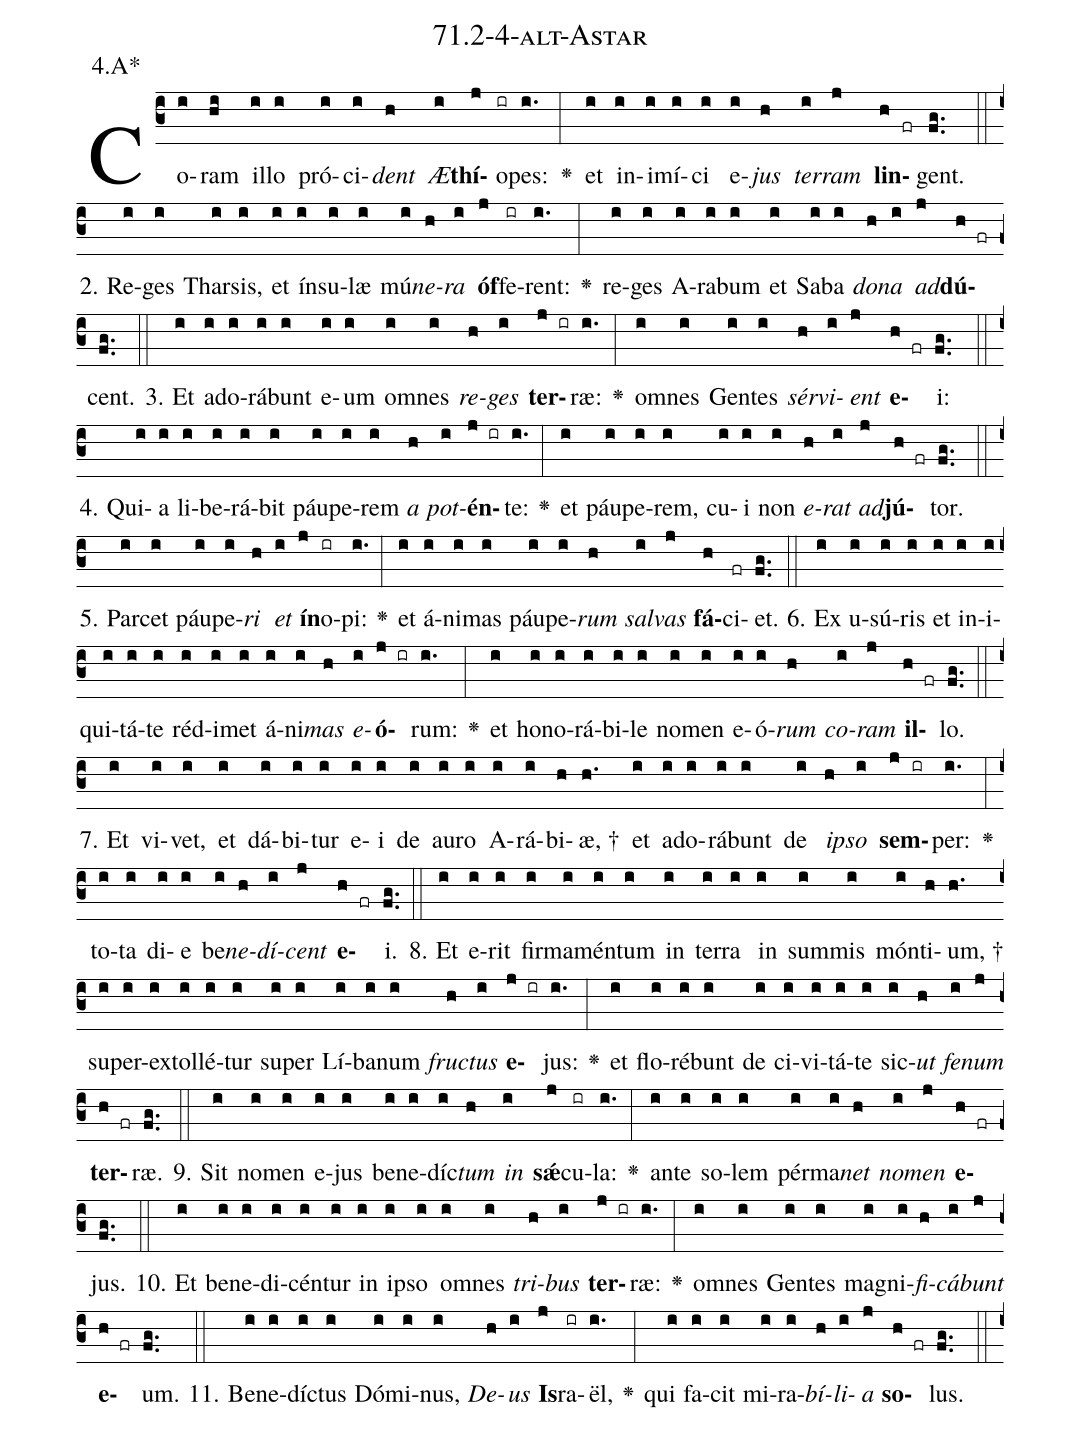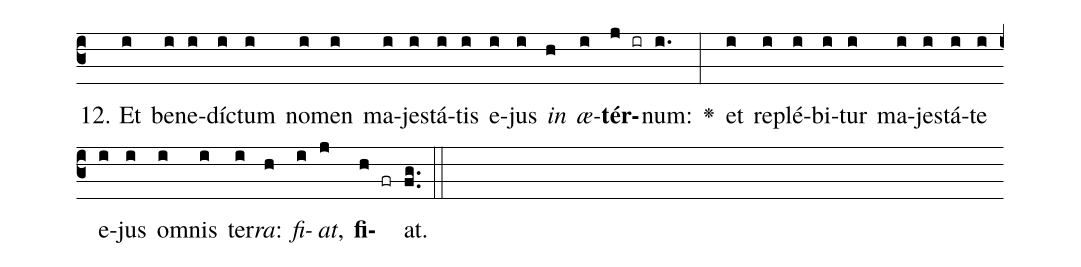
name: 71.2-4-alt-Astar;
annotation: 4.A*;
%%
(c3)Co(i)ram(hi) il(i)lo(i) pró(i)ci(i)<i>dent</i>(h) <i>Æ</i>(i)<b>thí</b>(j)o(ir)pes:(i.) <v>\greheightstar</v>(:) et(i) in(i)i(i)mí(i)ci(i) e(i)<i>jus</i>(h) <i>ter</i>(i)<i>ram</i>(j) <b>lin</b>(h fr)gent.(fg..) (::)
2. Re(i)ges(i) Thar(i)sis,(i) et(i) ín(i)su(i)læ(i) mú(i)<i>ne</i>(h)<i>ra</i>(i) <b>óf</b>(j)fe(ir)rent:(i.) <v>\greheightstar</v>(:) re(i)ges(i) A(i)ra(i)bum(i) et(i) Sa(i)ba(i) <i>do</i>(h)<i>na</i>(i) <i>ad</i>(j)<b>dú</b>(h fr)cent.(fg..) (::)
3. Et(i) ad(i)o(i)rá(i)bunt(i) e(i)um(i) om(i)nes(i) <i>re</i>(h)<i>ges</i>(i) <b>ter</b>(j ir)ræ:(i.) <v>\greheightstar</v>(:) om(i)nes(i) Gen(i)tes(i) <i>sér</i>(h)<i>vi</i>(i)<i>ent</i>(j) <b>e</b>(h fr)i:(fg..) (::)
4. Qui(i)a(i) li(i)be(i)rá(i)bit(i) páu(i)pe(i)rem(i) <i>a</i>(h) <i>pot</i>(i)<b>én</b>(j ir)te:(i.) <v>\greheightstar</v>(:) et(i) páu(i)pe(i)rem,(i) cu(i)i(i) non(i) <i>e</i>(h)<i>rat</i>(i) <i>ad</i>(j)<b>jú</b>(h fr)tor.(fg..) (::)
5. Par(i)cet(i) páu(i)pe(i)<i>ri</i>(h) <i>et</i>(i) <b>ín</b>(j)o(ir)pi:(i.) <v>\greheightstar</v>(:) et(i) á(i)ni(i)mas(i) páu(i)pe(i)<i>rum</i>(h) <i>sal</i>(i)<i>vas</i>(j) <b>fá</b>(h)ci(fr)et.(fg..) (::)
6. Ex(i) u(i)sú(i)ris(i) et(i) in(i)i(i)qui(i)tá(i)te(i) réd(i)i(i)met(i) á(i)ni(i)<i>mas</i>(h) <i>e</i>(i)<b>ó</b>(j ir)rum:(i.) <v>\greheightstar</v>(:) et(i) ho(i)no(i)rá(i)bi(i)le(i) no(i)men(i) e(i)ó(i)<i>rum</i>(h) <i>co</i>(i)<i>ram</i>(j) <b>il</b>(h fr)lo.(fg..) (::)
7. Et(i) vi(i)vet,(i) et(i) dá(i)bi(i)tur(i) e(i)i(i) de(i) au(i)ro(i) A(i)rá(i)bi(h)æ, †(h.) et(i) ad(i)o(i)rá(i)bunt(i) de(i) <i>ip</i>(h)<i>so</i>(i) <b>sem</b>(j ir)per:(i.) <v>\greheightstar</v>(:) to(i)ta(i) di(i)e(i) be(i)<i>ne</i>(h)<i>dí</i>(i)<i>cent</i>(j) <b>e</b>(h fr)i.(fg..) (::)
8. Et(i) e(i)rit(i) fir(i)ma(i)mén(i)tum(i) in(i) ter(i)ra(i) in(i) sum(i)mis(i) món(i)ti(h)um, †(h.) su(i)per(i)ex(i)tol(i)lé(i)tur(i) su(i)per(i) Lí(i)ba(i)num(i) <i>fruc</i>(h)<i>tus</i>(i) <b>e</b>(j ir)jus:(i.) <v>\greheightstar</v>(:) et(i) flo(i)ré(i)bunt(i) de(i) ci(i)vi(i)tá(i)te(i) sic(i)<i>ut</i>(h) <i>fe</i>(i)<i>num</i>(j) <b>ter</b>(h fr)ræ.(fg..) (::)
9. Sit(i) no(i)men(i) e(i)jus(i) be(i)ne(i)díc(i)<i>tum</i>(h) <i>in</i>(i) <b>sǽ</b>(j)cu(ir)la:(i.) <v>\greheightstar</v>(:) an(i)te(i) so(i)lem(i) pér(i)ma(i)<i>net</i>(h) <i>no</i>(i)<i>men</i>(j) <b>e</b>(h fr)jus.(fg..) (::)
10. Et(i) be(i)ne(i)di(i)cén(i)tur(i) in(i) ip(i)so(i) om(i)nes(i) <i>tri</i>(h)<i>bus</i>(i) <b>ter</b>(j ir)ræ:(i.) <v>\greheightstar</v>(:) om(i)nes(i) Gen(i)tes(i) ma(i)gni(i)<i>fi</i>(h)<i>cá</i>(i)<i>bunt</i>(j) <b>e</b>(h fr)um.(fg..) (::)
11. Be(i)ne(i)díc(i)tus(i) Dó(i)mi(i)nus,(i) <i>De</i>(h)<i>us</i>(i) <b>Is</b>(j)ra(ir)ël,(i.) <v>\greheightstar</v>(:) qui(i) fa(i)cit(i) mi(i)ra(i)<i>bí</i>(h)<i>li</i>(i)<i>a</i>(j) <b>so</b>(h fr)lus.(fg..) (::)
12. Et(i) be(i)ne(i)díc(i)tum(i) no(i)men(i) ma(i)jes(i)tá(i)tis(i) e(i)jus(i) <i>in</i>(h) <i>æ</i>(i)<b>tér</b>(j ir)num:(i.) <v>\greheightstar</v>(:) et(i) re(i)plé(i)bi(i)tur(i) ma(i)jes(i)tá(i)te(i) e(i)jus(i) om(i)nis(i) ter(i)<i>ra</i>:(h) <i>fi</i>(i)<i>at</i>,(j) <b>fi</b>(h fr)at.(fg..) (::)
